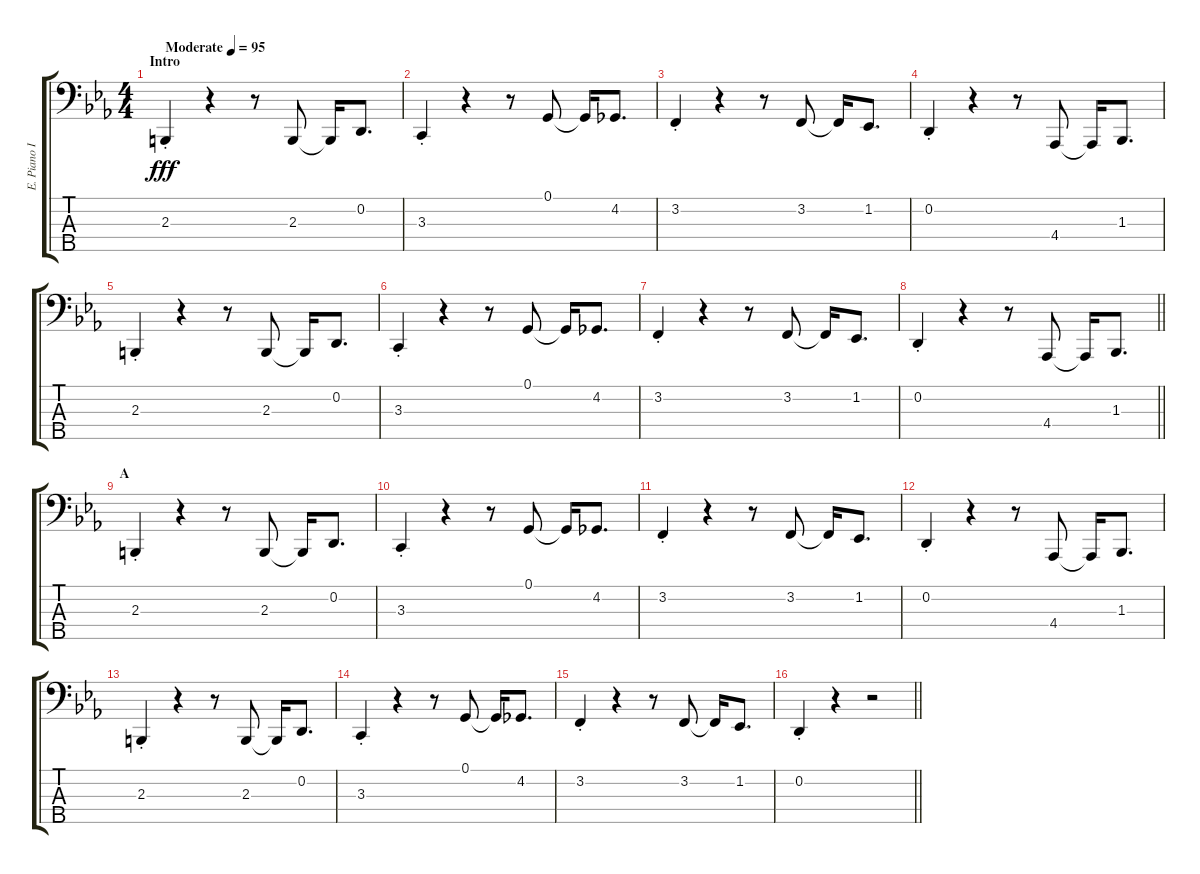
\track ("E. Piano II (Left Hand)" "E. Piano I") {instrument brightacousticpiano}
\staff {score tabs}
\tuning (G2 D2 A1 E1 B0) {hide}
\ts (4 4)
\section ("" "Intro")
\tempo (95 "Moderate")
\clef f4
\ks cminor
2.3{st}.4{dy fff instrument brightacousticpiano} r.4 r.8 2.3.8 2.3{t}.16 0.2.8{d} |
3.3{st}.4 r.4 r.8 0.1.8 0.1{t}.16 4.2.8{d} |
3.2{st}.4 r.4 r.8 3.2.8 3.2{t}.16 1.2.8{d} |
0.2{st}.4 r.4 r.8 4.4.8 4.4{t}.16 1.3.8{d} |
2.3{st}.4 r.4 r.8 2.3.8 2.3{t}.16 0.2.8{d} |
3.3{st}.4 r.4 r.8 0.1.8 0.1{t}.16 4.2.8{d} |
3.2{st}.4 r.4 r.8 3.2.8 3.2{t}.16 1.2.8{d} |
\barLineRight lightlight
0.2{st}.4 r.4 r.8 4.4.8 4.4{t}.16 1.3.8{d} |
\section ("" "A")
2.3{st}.4 r.4 r.8 2.3.8 2.3{t}.16 0.2.8{d} |
3.3{st}.4 r.4 r.8 0.1.8 0.1{t}.16 4.2.8{d} |
3.2{st}.4 r.4 r.8 3.2.8 3.2{t}.16 1.2.8{d} |
0.2{st}.4 r.4 r.8 4.4.8 4.4{t}.16 1.3.8{d} |
2.3{st}.4 r.4 r.8 2.3.8 2.3{t}.16 0.2.8{d} |
3.3{st}.4 r.4 r.8 0.1.8 0.1{t}.16 4.2.8{d} |
3.2{st}.4 r.4 r.8 3.2.8 3.2{t}.16 1.2.8{d} |
\barLineRight lightlight
0.2{st}.4 r.4 r.2
